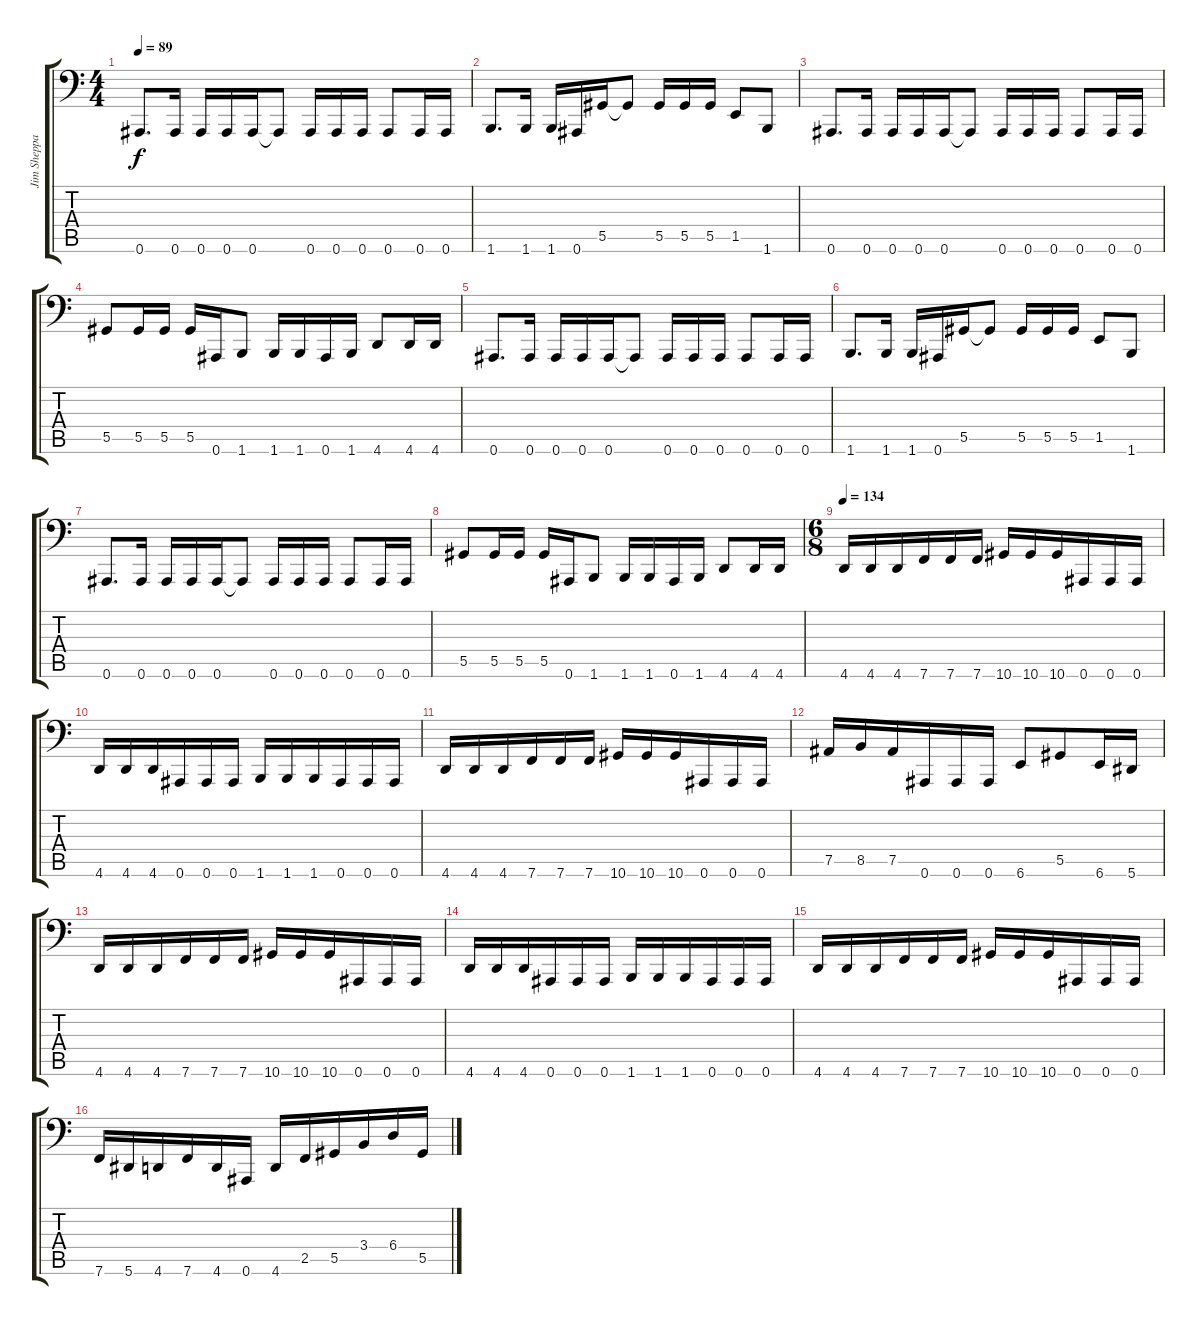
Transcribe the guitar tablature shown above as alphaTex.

\track ("Jim Sheppard" "Jim Sheppa") {instrument electricbassfinger}
\staff {score tabs}
\tuning (B2 Gb2 Db2 Ab1 Eb1 Bb0) {hide}
\ts (4 4)
\tempo 89
\clef f4
\ks c
0.6.8{d dy f} 0.6.16 0.6.16 0.6.16 0.6.16 0.6{t}.8 0.6.16 0.6.16 0.6.16 0.6.8 0.6.16 0.6.16 |
1.6.8{d} 1.6.16 1.6.16 0.6.16 5.5.16 5.5{t}.8 5.5.16 5.5.16 5.5.16 1.5.8 1.6.8 |
0.6.8{d} 0.6.16 0.6.16 0.6.16 0.6.16 0.6{t}.8 0.6.16 0.6.16 0.6.16 0.6.8 0.6.16 0.6.16 |
5.5.8 5.5.16 5.5.16 5.5.16 0.6.16 1.6.8 1.6.16 1.6.16 0.6.16 1.6.16 4.6.8 4.6.16 4.6.16 |
0.6.8{d} 0.6.16 0.6.16 0.6.16 0.6.16 0.6{t}.8 0.6.16 0.6.16 0.6.16 0.6.8 0.6.16 0.6.16 |
1.6.8{d} 1.6.16 1.6.16 0.6.16 5.5.16 5.5{t}.8 5.5.16 5.5.16 5.5.16 1.5.8 1.6.8 |
0.6.8{d} 0.6.16 0.6.16 0.6.16 0.6.16 0.6{t}.8 0.6.16 0.6.16 0.6.16 0.6.8 0.6.16 0.6.16 |
5.5.8 5.5.16 5.5.16 5.5.16 0.6.16 1.6.8 1.6.16 1.6.16 0.6.16 1.6.16 4.6.8 4.6.16 4.6.16 |
\ts (6 8)
\tempo 134
4.6.16 4.6.16 4.6.16 7.6.16 7.6.16 7.6.16 10.6.16 10.6.16 10.6.16 0.6.16 0.6.16 0.6.16 |
4.6.16 4.6.16 4.6.16 0.6.16 0.6.16 0.6.16 1.6.16 1.6.16 1.6.16 0.6.16 0.6.16 0.6.16 |
4.6.16 4.6.16 4.6.16 7.6.16 7.6.16 7.6.16 10.6.16 10.6.16 10.6.16 0.6.16 0.6.16 0.6.16 |
7.5.16 8.5.16 7.5.16 0.6.16 0.6.16 0.6.16 6.6.8 5.5.8 6.6.16 5.6.16 |
4.6.16 4.6.16 4.6.16 7.6.16 7.6.16 7.6.16 10.6.16 10.6.16 10.6.16 0.6.16 0.6.16 0.6.16 |
4.6.16 4.6.16 4.6.16 0.6.16 0.6.16 0.6.16 1.6.16 1.6.16 1.6.16 0.6.16 0.6.16 0.6.16 |
4.6.16 4.6.16 4.6.16 7.6.16 7.6.16 7.6.16 10.6.16 10.6.16 10.6.16 0.6.16 0.6.16 0.6.16 |
7.6.16 5.6.16 4.6.16 7.6.16 4.6.16 0.6.16 4.6.16 2.5.16 5.5.16 3.4.16 6.4.16 5.5.16
